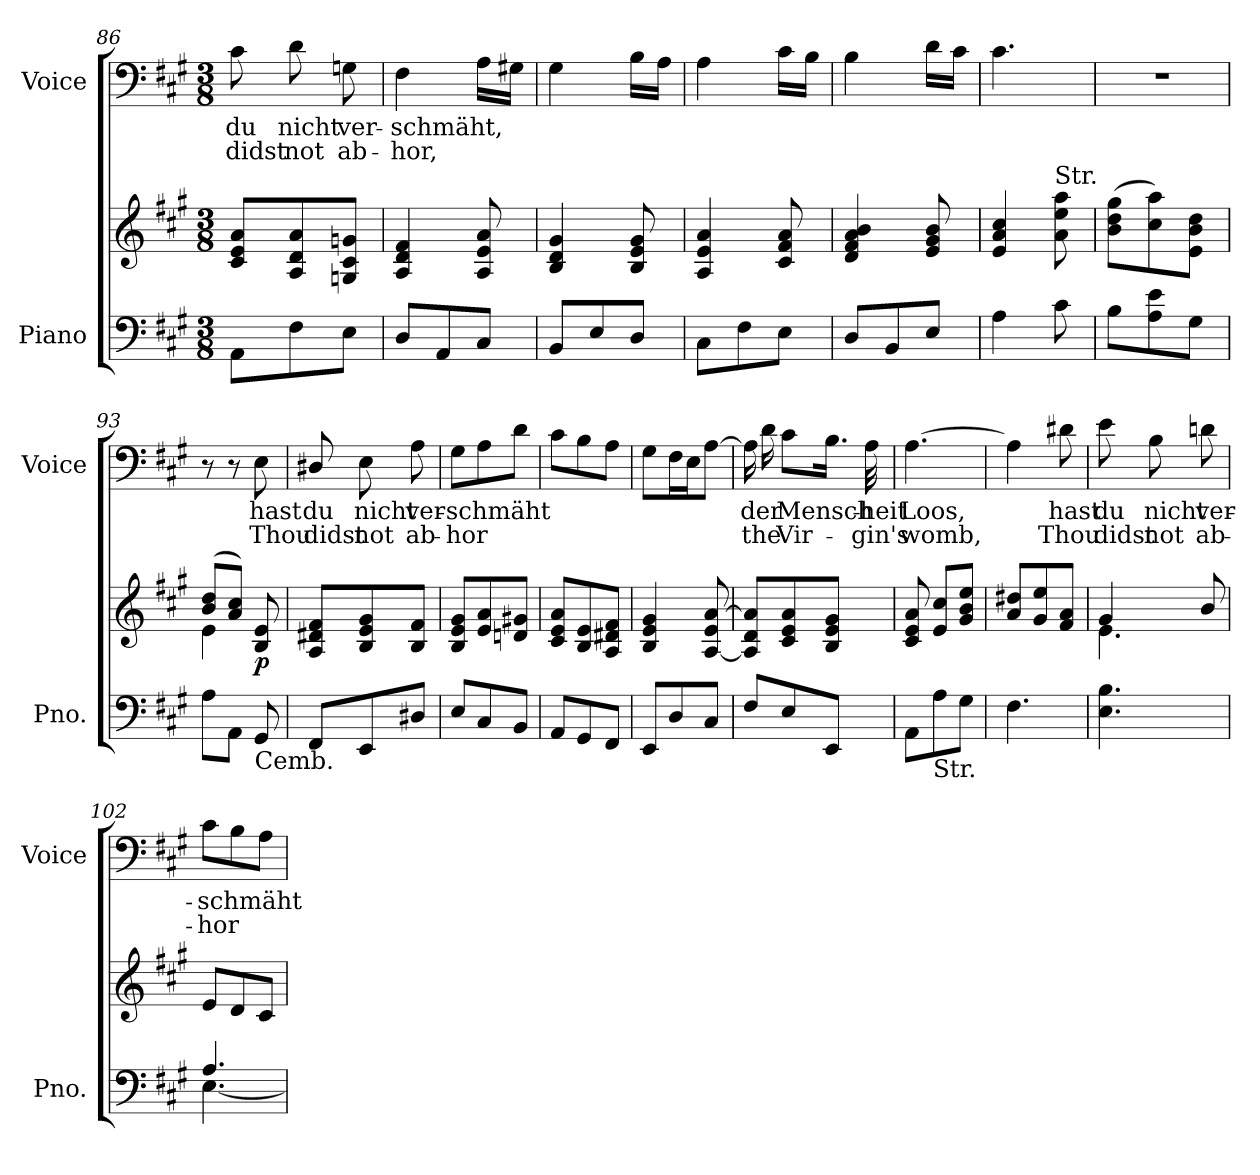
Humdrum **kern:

**kern	**kern	**dynam	**kern	**text	**text
*part2	*part2	*part2	*part1	*part1	*part1
*staff3	*staff2	*staff2/3	*staff1	*staff1	*staff1
*I"Piano	*	*	*I"Voice	*	*
*I'Pno.	*	*	*I'Voice	*	*
*clefF4	*clefG2	*	*clefF4	*	*
*k[f#c#g#]	*k[f#c#g#]	*	*k[f#c#g#]	*	*
*A:	*A:	*	*A:	*	*
*M3/8	*M3/8	*	*M3/8	*	*
=86	=86	=86	=86	=86	=86
!	!	!	!	!LO:LY:b:color=#000000	!LO:LY:b:color=#000000
8AAi\L	8c#i/ 8ei 8aiL	.	8c#i\	du	didst
!	!	!	!	!LO:LY:b:color=#000000	!LO:LY:b:color=#000000
8F#i\	8Ai/ 8di 8ai	.	8di\	nicht	not
!	!	!	!	!LO:LY:b:color=#000000	!LO:LY:b:color=#000000
8Ei\J	8Gni/ 8c#i 8gniJ	.	8Gni\	ver-	ab-
=87	=87	=87	=87	=87	=87
!	!	!	!	!LO:LY:b:color=#000000	!LO:LY:b:color=#000000
8Di/L	4Ai/ 4di 4f#i	.	4F#i\	-schmäht,	-hor,
8AAi/	.	.	.	.	.
8C#i/J	8Ai/ 8ei 8ai	.	16Ai\LL	.	.
.	.	.	16G#Xi\JJ	.	.
=88	=88	=88	=88	=88	=88
8BBi/L	4Bi/ 4di 4g#i	.	4G#i\	.	.
8Ei/	.	.	.	.	.
8Di/J	8Bi/ 8ei 8g#i	.	16Bi\LL	.	.
.	.	.	16Ai\JJ	.	.
=89	=89	=89	=89	=89	=89
8C#i\L	4Ai/ 4ei 4ai	.	4Ai\	.	.
8F#i\	.	.	.	.	.
8Ei\J	8c#i/ 8f#i 8ai	.	16c#i\LL	.	.
.	.	.	16Bi\JJ	.	.
=90	=90	=90	=90	=90	=90
8Di/L	4di/ 4f#i 4ai 4bi	.	4Bi\	.	.
8BBi/	.	.	.	.	.
8Ei/J	8ei/ 8g#i 8bi	.	16di\LL	.	.
.	.	.	16c#i\JJ	.	.
=91	=91	=91	=91	=91	=91
4Ai\	4ei/ 4ai 4cc#i	.	4.c#i\	.	.
!	!LO:TX:a:t=Str.	!	!	!	!
8c#i\	8ai\ 8eei 8aai	.	.	.	.
=92	=92	=92	=92	=92	=92
!	!	!	!LO:N:vis=1	!	!
8Bi\L	(8bi\ 8ddi 8gg#iL	.	4.r	.	.
8Ai\ 8ei	8cc#i\ 8aai)	.	.	.	.
8G#i\J	8ei\ 8bi 8ddiJ	.	.	.	.
=93	=93	=93	=93	=93	=93
*	*^	*	*	*	*
8Ai\L	(8bi/ 8ddiL	4ei\	.	8r	.	.
8AAi\J	8ai/ 8cc#iJ)	.	.	8r	.	.
!LO:TX:b:t=Cemb.	!	!	!	!	!	!
!	!	!	!	!	!LO:LY:b:color=#000000	!LO:LY:b:color=#000000
8GG#i/	8Bi/ 8ei	8ryy	p	8Ei\	hast	Thou
*	*v	*v	*	*	*	*
!!LO:LB:g=z
=94	=94	=94	=94	=94	=94
*	*^	*	*	*	*
!	!	!	!	!	!LO:LY:b:color=#000000	!LO:LY:b:color=#000000
*	*v	*v	*	*	*	*
8FF#i/L	8Ai/ 8d#Xi 8f#iL	.	8D#Xi/	du	didst
!	!	!	!	!LO:LY:b:color=#000000	!LO:LY:b:color=#000000
8EEi/	8Bi/ 8ei 8g#i	.	8Ei\	nicht	not
!	!	!	!	!LO:LY:b:color=#000000	!LO:LY:b:color=#000000
8D#Xi/J	8Bi/ 8f#iJ	.	8Ai\	ver-	ab-
=95	=95	=95	=95	=95	=95
!	!	!	!	!LO:LY:b:color=#000000	!LO:LY:b:color=#000000
8Ei/L	8Bi/ 8ei 8g#iL	.	8G#i\L	-schmäht	-hor
8C#i/	8ei/ 8ai	.	8Ai\	.	.
8BBi/J	8dni/ 8g#XiJ	.	8di\J	.	.
=96	=96	=96	=96	=96	=96
8AAi/L	8c#i/ 8ei 8aiL	.	8c#i\L	.	.
8GG#i/	8Bi/ 8ei	.	8Bi\	.	.
8FF#i/J	8Ai/ 8d#Xi 8f#iJ	.	8Ai\J	.	.
=97	=97	=97	=97	=97	=97
8EEi/L	4Bi/ 4ei 4g#i	.	8G#i\L	.	.
8Di/	.	.	16F#i\L	.	.
.	.	.	16Ei\J	.	.
8C#i/J	[8Ai/ 8ei [8ai	.	[8Ai\J	.	.
=98	=98	=98	=98	=98	=98
8F#i/L	8Ai/] 8di 8ai]L	.	16Ai\]	.	.
!	!	!	!	!LO:LY:b:color=#000000	!LO:LY:b:color=#000000
.	.	.	16di\	der	the
!	!	!	!	!LO:LY:b:color=#000000	!LO:LY:b:color=#000000
8Ei/	8c#i/ 8ei 8ai	.	8c#i\L	Mensch-	Vir-
8EEi/J	8Bi/ 8ei 8g#iJ	.	16.Bi\Jk	.	.
!	!	!	!	!LO:LY:b:color=#000000	!LO:LY:b:color=#000000
.	.	.	32Ai\	-heit	-gin's
=99	=99	=99	=99	=99	=99
!	!	!	!	!LO:LY:b:color=#000000	!LO:LY:b:color=#000000
8AAi\L	8c#i/ 8ei 8ai	.	[4.Ai\	Loos,	womb,
!LO:TX:b:t=Str.	!	!	!	!	!
8Ai\	8ei/ 8cc#iL	.	.	.	.
8G#i\J	8g#i/ 8bi 8eeiJ	.	.	.	.
=100	=100	=100	=100	=100	=100
4.F#i\	8ai/ 8dd#XiL	.	4Ai\]	.	.
.	8g#i/ 8eei	.	.	.	.
!	!	!	!	!LO:LY:b:color=#000000	!LO:LY:b:color=#000000
.	8f#i/ 8aiJ	.	8d#Xi\	hast	Thou
=101	=101	=101	=101	=101	=101
*	*^	*	*	*	*
!	!	!	!	!	!LO:LY:b:color=#000000	!LO:LY:b:color=#000000
4.Ei\ 4.Bi	4g#i/	4.ei\	.	8ei\	du	didst
!	!	!	!	!	!LO:LY:b:color=#000000	!LO:LY:b:color=#000000
.	.	.	.	8Bi\	nicht	not
!	!	!	!	!	!LO:LY:b:color=#000000	!LO:LY:b:color=#000000
.	8bi/	.	.	8dni\	ver-	ab-
*	*v	*v	*	*	*	*
=102	=102	=102	=102	=102	=102
*^	*	*	*	*	*
!	!	!	!	!	!LO:LY:b:color=#000000	!LO:LY:b:color=#000000
4.Ai/	[4.Ei\	8ei/L	.	8c#i\L	-schmäht	-hor
.	.	8di/	.	8Bi\	.	.
.	.	8c#i/J	.	8Ai\J	.	.
*v	*v	*	*	*	*	*
=	=	=	=	=	=
*-	*-	*-	*-	*-	*-
